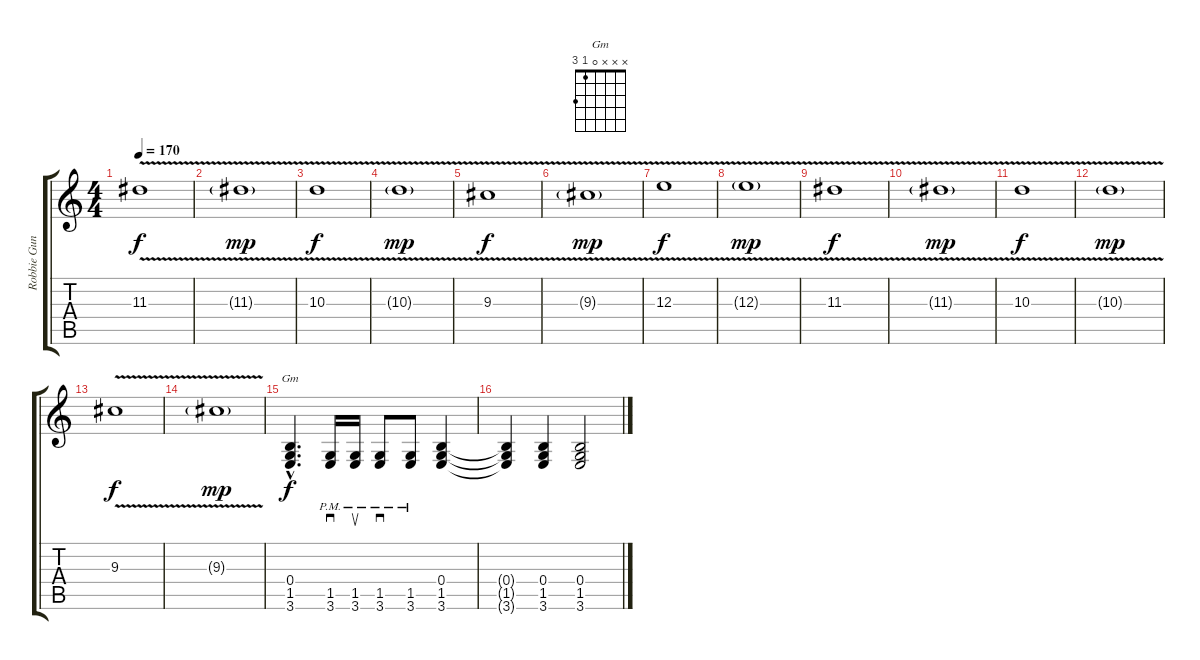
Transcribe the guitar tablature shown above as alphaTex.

\track ("Robbie Gunn (Guitar)" "Robbie Gun") {instrument distortionguitar}
\staff {score tabs}
\tuning (Db4 Ab3 E3 B2 Gb2 Db2) {hide}
\chord ("Gm" x x x 0 1 3)
\ts (4 4)
\tempo 170
\clef g2
\ks c
11.3{v}.1{dy f} |
11.3{v g}.1{dy mp} |
10.3{v}.1{dy f} |
10.3{v g}.1{dy mp} |
9.3{v}.1{dy f} |
9.3{v g}.1{dy mp} |
12.3{v}.1{dy f} |
12.3{v g}.1{dy mp} |
11.3{v}.1{dy f} |
11.3{v g}.1{dy mp} |
10.3{v}.1{dy f} |
10.3{v g}.1{dy mp} |
9.3{v}.1{dy f} |
9.3{v g}.1{dy mp} |
(0.4{hac} 1.5{hac} 3.6{hac}).4{d ch "Gm" dy f instrument distortionguitar} (1.5{pm} 3.6{pm}).16{sd} (1.5{pm} 3.6{pm}).16{su} (1.5{pm} 3.6{pm}).8{sd} (1.5{pm} 3.6{pm}).8 (0.4 1.5 3.6).4 |
(0.4{t} 1.5{t} 3.6{t}).4 (0.4 1.5 3.6).4 (0.4 1.5 3.6).2
